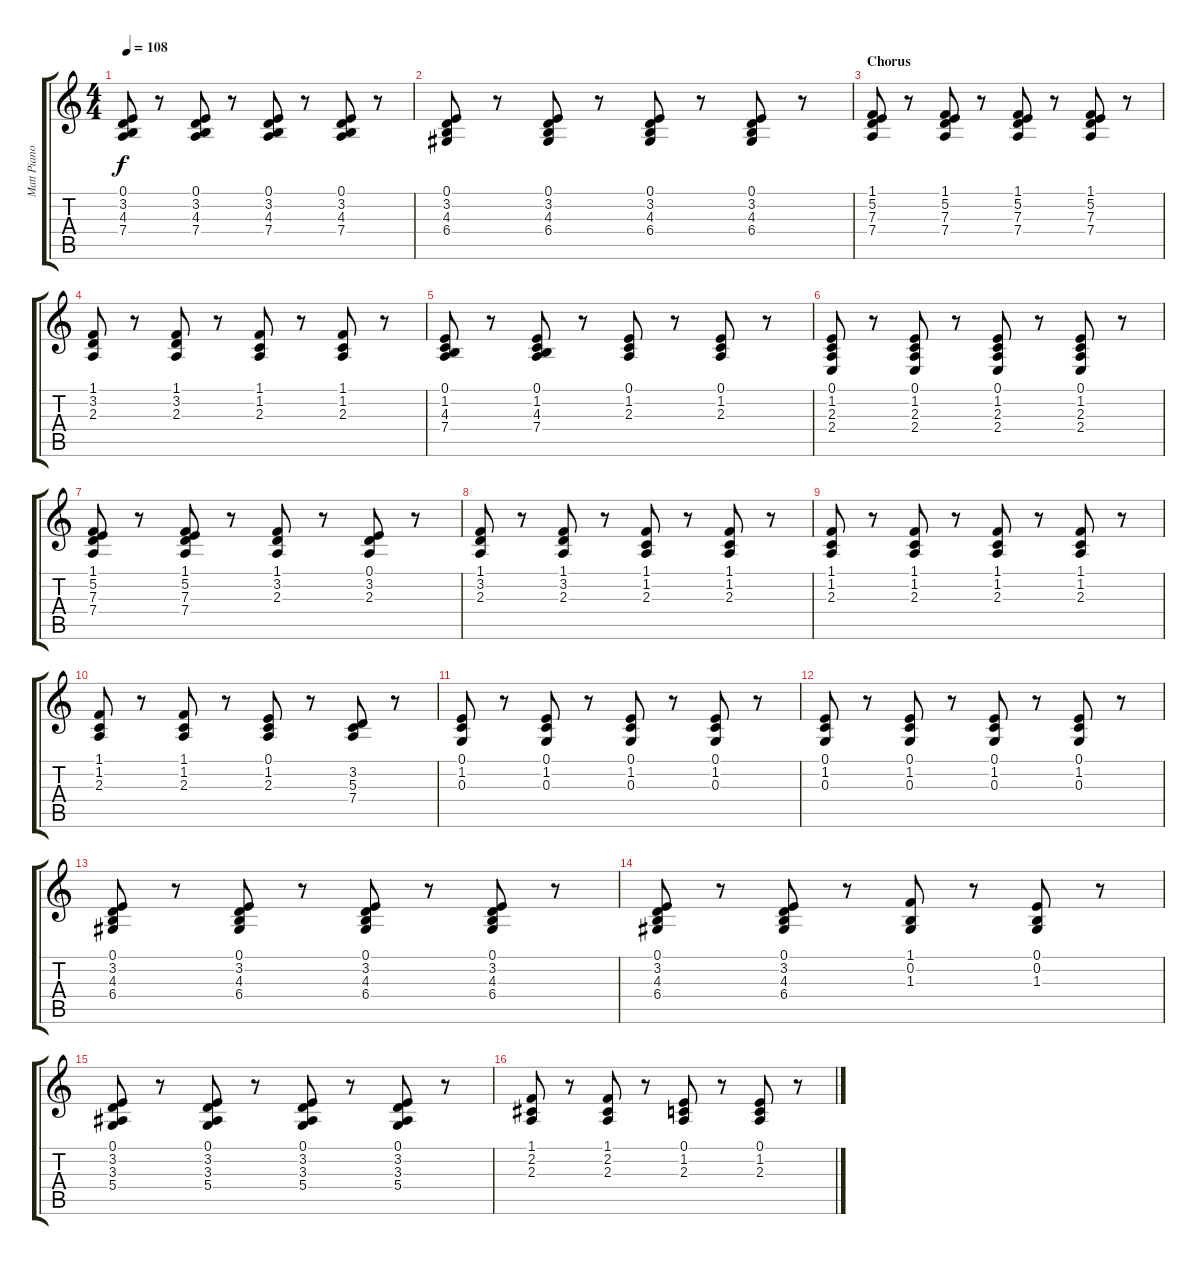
\track ("Matt Piano" "Matt Piano") {instrument honkytonkpiano}
\staff {score tabs}
\tuning (E4 B3 G3 D3 A2 E2) {hide}
\ts (4 4)
\tempo 108
\clef g2
\ks c
(0.1 3.2 4.3 7.4).8{dy f} r.8 (0.1 3.2 4.3 7.4).8 r.8 (0.1 3.2 4.3 7.4).8 r.8 (0.1 3.2 4.3 7.4).8 r.8 |
(0.1 3.2 4.3 6.4).8 r.8 (0.1 3.2 4.3 6.4).8 r.8 (0.1 3.2 4.3 6.4).8 r.8 (0.1 3.2 4.3 6.4).8 r.8 |
\section ("" "Chorus")
(1.1 5.2 7.3 7.4).8 r.8 (1.1 5.2 7.3 7.4).8 r.8 (1.1 5.2 7.3 7.4).8 r.8 (1.1 5.2 7.3 7.4).8 r.8 |
(1.1 3.2 2.3).8 r.8 (1.1 3.2 2.3).8 r.8 (1.1 1.2 2.3).8 r.8 (1.1 1.2 2.3).8 r.8 |
(0.1 1.2 4.3 7.4).8 r.8 (0.1 1.2 4.3 7.4).8 r.8 (0.1 1.2 2.3).8 r.8 (0.1 1.2 2.3).8 r.8 |
(0.1 1.2 2.3 2.4).8 r.8 (0.1 1.2 2.3 2.4).8 r.8 (0.1 1.2 2.3 2.4).8 r.8 (0.1 1.2 2.3 2.4).8 r.8 |
(1.1 5.2 7.3 7.4).8 r.8 (1.1 5.2 7.3 7.4).8 r.8 (1.1 3.2 2.3).8 r.8 (0.1 3.2 2.3).8 r.8 |
(1.1 3.2 2.3).8 r.8 (1.1 3.2 2.3).8 r.8 (1.1 1.2 2.3).8 r.8 (1.1 1.2 2.3).8 r.8 |
(1.1 1.2 2.3).8 r.8 (1.1 1.2 2.3).8 r.8 (1.1 1.2 2.3).8 r.8 (1.1 1.2 2.3).8 r.8 |
(1.1 1.2 2.3).8 r.8 (1.1 1.2 2.3).8 r.8 (0.1 1.2 2.3).8 r.8 (3.2 5.3 7.4).8 r.8 |
(0.1 1.2 0.3).8 r.8 (0.1 1.2 0.3).8 r.8 (0.1 1.2 0.3).8 r.8 (0.1 1.2 0.3).8 r.8 |
(0.1 1.2 0.3).8 r.8 (0.1 1.2 0.3).8 r.8 (0.1 1.2 0.3).8 r.8 (0.1 1.2 0.3).8 r.8 |
(0.1 3.2 4.3 6.4).8 r.8 (0.1 3.2 4.3 6.4).8 r.8 (0.1 3.2 4.3 6.4).8 r.8 (0.1 3.2 4.3 6.4).8 r.8 |
(0.1 3.2 4.3 6.4).8 r.8 (0.1 3.2 4.3 6.4).8 r.8 (1.1 0.2 1.3).8 r.8 (0.1 0.2 1.3).8 r.8 |
(0.1 3.2 3.3 5.4).8 r.8 (0.1 3.2 3.3 5.4).8 r.8 (0.1 3.2 3.3 5.4).8 r.8 (0.1 3.2 3.3 5.4).8 r.8 |
(1.1 2.2 2.3).8 r.8 (1.1 2.2 2.3).8 r.8 (0.1 1.2 2.3).8 r.8 (0.1 1.2 2.3).8 r.8
